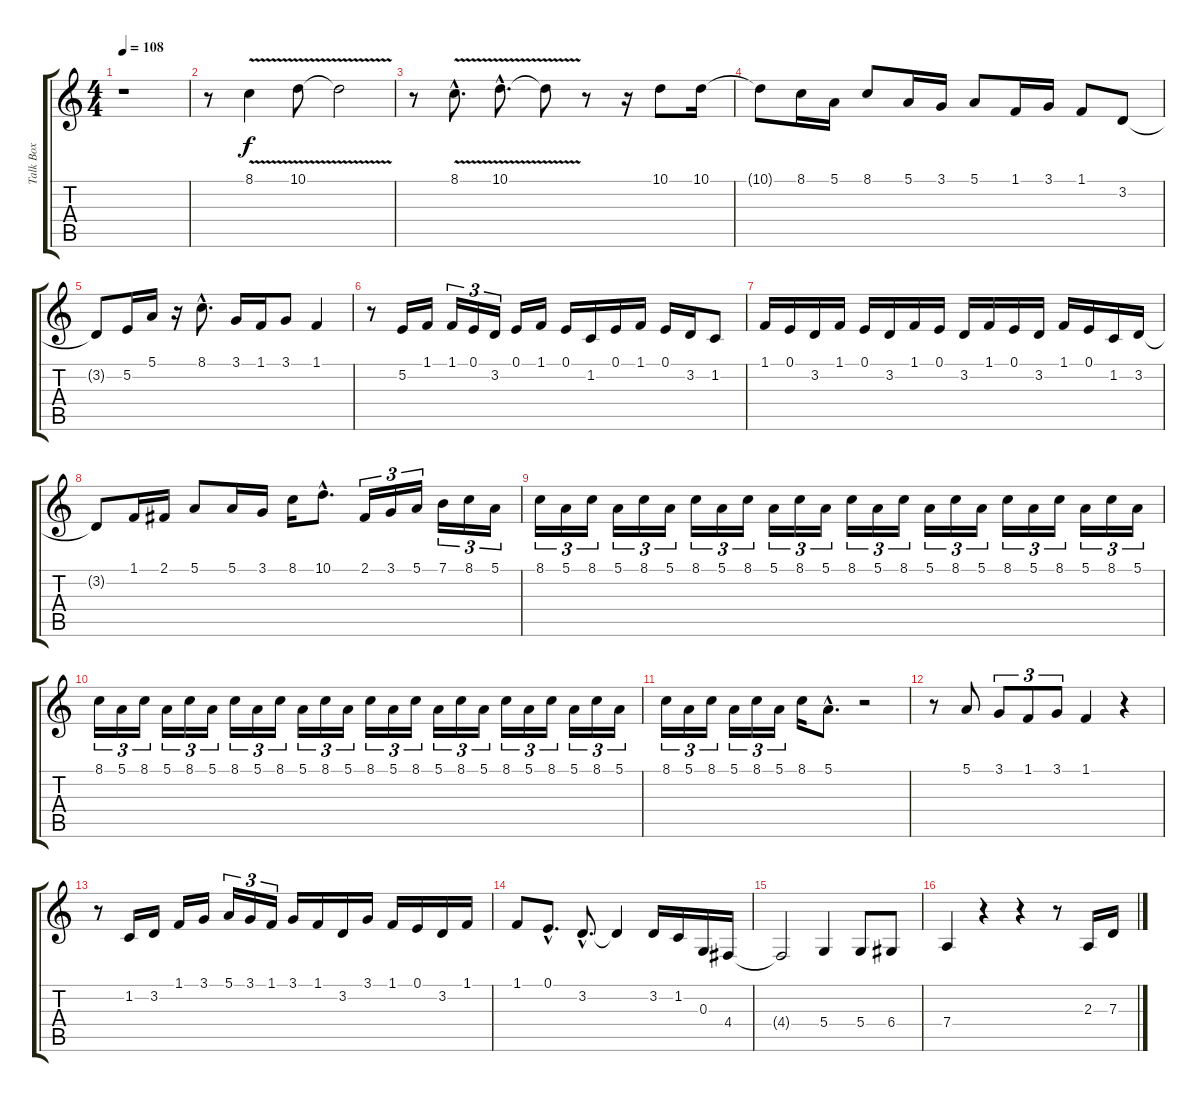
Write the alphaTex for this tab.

\track ("Talk Box" "Talk Box") {instrument lead2sawtooth}
\staff {score tabs}
\tuning (E4 B3 G3 D3 A2 E2) {hide}
\ts (4 4)
\tempo 108
\clef g2
\ks c
r.1{dy f} |
r.8 8.1{v}.4 10.1{v}.8 10.1{t}.2 |
r.8 8.1{v hac}.8{d} 10.1{v hac}.8{d} 10.1{t}.8 r.8 r.16 10.1.8 10.1.16 |
10.1{t}.8 8.1.16 5.1.16 8.1.8 5.1.16 3.1.16 5.1.8 1.1.16 3.1.16 1.1.8 3.2.8 |
3.2{t}.8 5.2.16 5.1.16 r.16 8.1{hac}.8{d} 3.1.16 1.1.16 3.1.8 1.1.4 |
r.8 5.2.16 1.1.16 1.1.16{tu (3 2)} 0.1.16{tu (3 2)} 3.2.16{tu (3 2)} 0.1.16 1.1.16 0.1.16 1.2.16 0.1.16 1.1.16 0.1.16 3.2.16 1.2.8 |
1.1.16 0.1.16 3.2.16 1.1.16 0.1.16 3.2.16 1.1.16 0.1.16 3.2.16 1.1.16 0.1.16 3.2.16 1.1.16 0.1.16 1.2.16 3.2.16 |
3.2{t}.8 1.1.16 2.1.16 5.1.8 5.1.16 3.1.16 8.1.16 10.1{hac}.8{d} 2.1.16{tu (3 2)} 3.1.16{tu (3 2)} 5.1.16{tu (3 2)} 7.1.16{tu (3 2)} 8.1.16{tu (3 2)} 5.1.16{tu (3 2)} |
8.1.16{tu (3 2)} 5.1.16{tu (3 2)} 8.1.16{tu (3 2)} 5.1.16{tu (3 2)} 8.1.16{tu (3 2)} 5.1.16{tu (3 2)} 8.1.16{tu (3 2)} 5.1.16{tu (3 2)} 8.1.16{tu (3 2)} 5.1.16{tu (3 2)} 8.1.16{tu (3 2)} 5.1.16{tu (3 2)} 8.1.16{tu (3 2)} 5.1.16{tu (3 2)} 8.1.16{tu (3 2)} 5.1.16{tu (3 2)} 8.1.16{tu (3 2)} 5.1.16{tu (3 2)} 8.1.16{tu (3 2)} 5.1.16{tu (3 2)} 8.1.16{tu (3 2)} 5.1.16{tu (3 2)} 8.1.16{tu (3 2)} 5.1.16{tu (3 2)} |
8.1.16{tu (3 2)} 5.1.16{tu (3 2)} 8.1.16{tu (3 2)} 5.1.16{tu (3 2)} 8.1.16{tu (3 2)} 5.1.16{tu (3 2)} 8.1.16{tu (3 2)} 5.1.16{tu (3 2)} 8.1.16{tu (3 2)} 5.1.16{tu (3 2)} 8.1.16{tu (3 2)} 5.1.16{tu (3 2)} 8.1.16{tu (3 2)} 5.1.16{tu (3 2)} 8.1.16{tu (3 2)} 5.1.16{tu (3 2)} 8.1.16{tu (3 2)} 5.1.16{tu (3 2)} 8.1.16{tu (3 2)} 5.1.16{tu (3 2)} 8.1.16{tu (3 2)} 5.1.16{tu (3 2)} 8.1.16{tu (3 2)} 5.1.16{tu (3 2)} |
8.1.16{tu (3 2)} 5.1.16{tu (3 2)} 8.1.16{tu (3 2)} 5.1.16{tu (3 2)} 8.1.16{tu (3 2)} 5.1.16{tu (3 2)} 8.1.16 5.1{hac}.8{d} r.2 |
r.8 5.1.8 3.1.8{tu (3 2)} 1.1.8{tu (3 2)} 3.1.8{tu (3 2)} 1.1.4 r.4 |
r.8 1.2.16 3.2.16 1.1.16 3.1.16 5.1.16{tu (3 2)} 3.1.16{tu (3 2)} 1.1.16{tu (3 2)} 3.1.16 1.1.16 3.2.16 3.1.16 1.1.16 0.1.16 3.2.16 1.1.16 |
1.1.8 0.1{hac}.8{d} 3.2{hac}.8{d} 3.2{t}.4 3.2.16 1.2.16 0.3.16 4.4.16 |
4.4{t}.2 5.4.4 5.4.8 6.4.8 |
7.4.4 r.4 r.4 r.8 2.3.16 7.3.16
